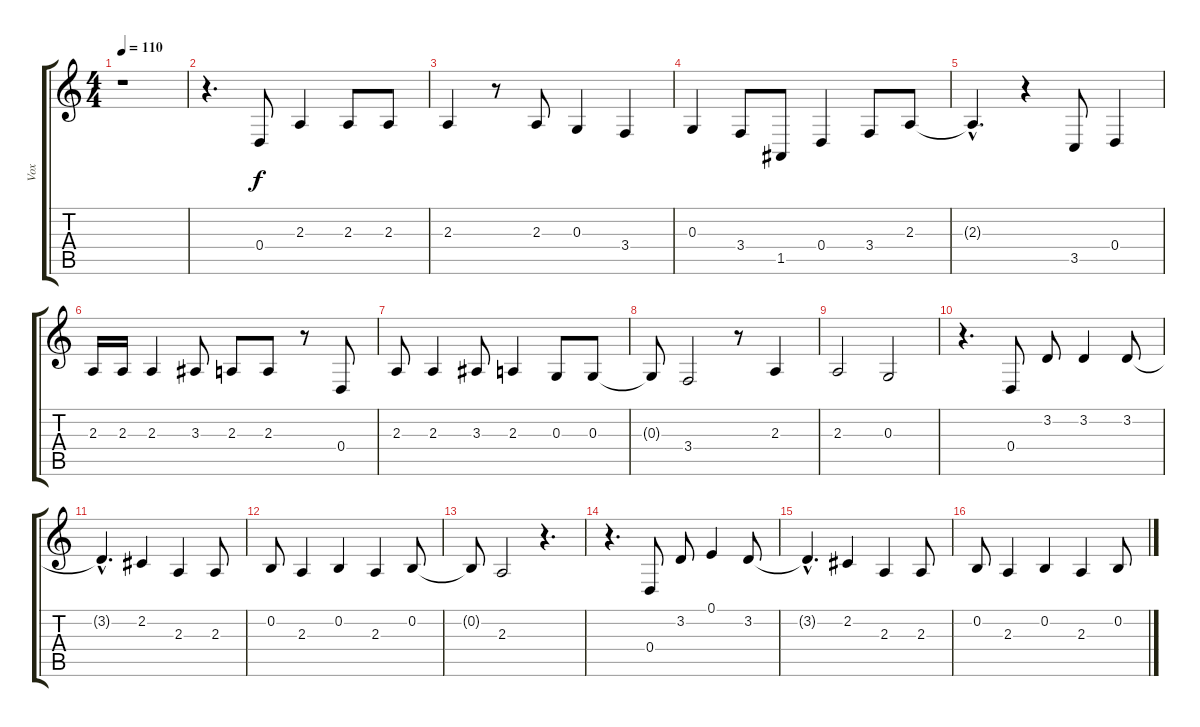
\track ("Vox" "Vox") {instrument harmonica}
\staff {score tabs}
\tuning (E4 B3 G3 D3 A2 E2) {hide}
\ts (4 4)
\tempo 110
\clef g2
\ks c
r.1{dy f} |
r.4{d} 0.4.8 2.3.4 2.3.8 2.3.8 |
2.3.4 r.8 2.3.8 0.3.4 3.4.4 |
0.3.4 3.4.8 1.5.8 0.4.4 3.4.8 2.3.8 |
2.3{hac t}.4{d} r.4 3.5.8 0.4.4 |
2.3.16 2.3.16 2.3.4 3.3.8 2.3.8 2.3.8 r.8 0.4.8 |
2.3.8 2.3.4 3.3.8 2.3.4 0.3.8 0.3.8 |
0.3{t}.8 3.4.2 r.8 2.3.4 |
2.3.2 0.3.2 |
r.4{d} 0.4.8 3.2.8 3.2.4 3.2.8 |
3.2{hac t}.4{d} 2.2.4 2.3.4 2.3.8 |
0.2.8 2.3.4 0.2.4 2.3.4 0.2.8 |
0.2{t}.8 2.3.2 r.4{d} |
r.4{d} 0.4.8 3.2.8 0.1.4 3.2.8 |
3.2{hac t}.4{d} 2.2.4 2.3.4 2.3.8 |
0.2.8 2.3.4 0.2.4 2.3.4 0.2.8
